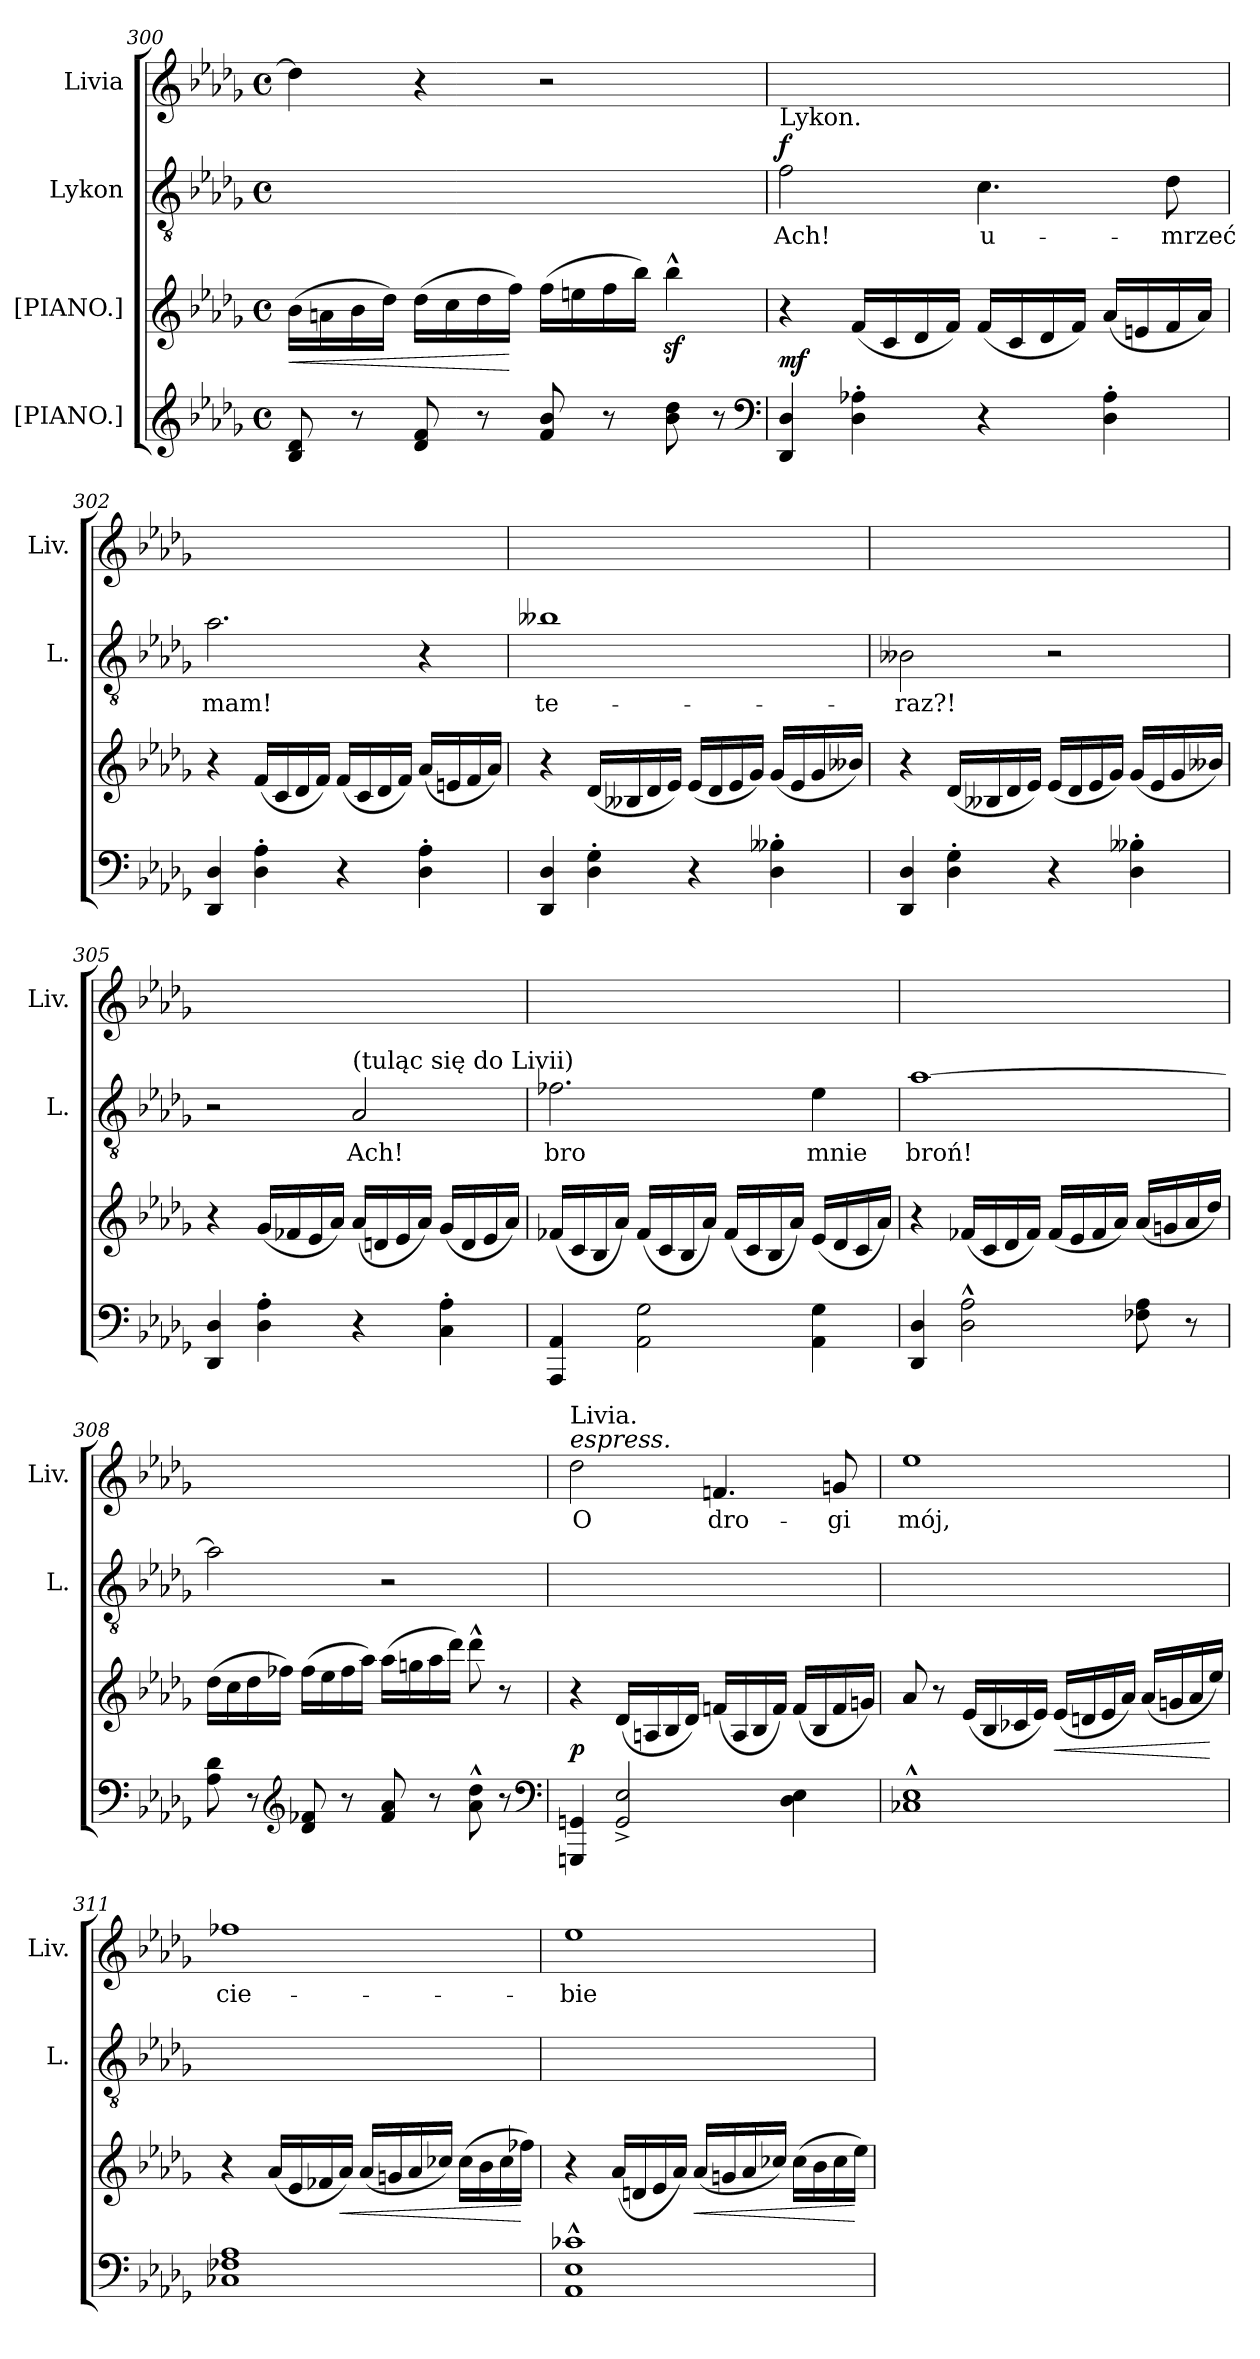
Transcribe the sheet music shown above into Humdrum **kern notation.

**kern	**kern	**dynam	**kern	**text	**dynam	**kern	**text
*part4	*part3	*part3	*part2	*part2	*part2	*part1	*part1
*staff4	*staff3	*staff3	*staff2	*staff2	*staff2	*staff1	*staff1
*I"[PIANO.]	*I"[PIANO.]	*	*I"Lykon	*	*	*I"Livia	*
*	*	*	*I'L.	*	*	*I'Liv.	*
*clefG2	*clefG2	*	*clefGv2	*	*	*clefG2	*
*k[b-e-a-d-g-]	*k[b-e-a-d-g-]	*	*k[b-e-a-d-g-]	*	*	*k[b-e-a-d-g-]	*
*M4/4	*M4/4	*	*M4/4	*	*	*M4/4	*
*met(c)	*met(c)	*	*met(c)	*	*	*met(c)	*
=300	=300	=300	=300	=300	=300	=300	=300
!	!	!LO:HP:b	!	!	!	!	!
8B-/ 8d-/	(16b-\LL	<	1ryy	.	.	4dd-\]	.
.	16an\	.	.	.	.	.	.
8r	16b-\	.	.	.	.	.	.
.	16dd-\JJ)	.	.	.	.	.	.
8d-/ 8f/	(16dd-\LL	.	.	.	.	4r	.
.	16cc\	.	.	.	.	.	.
8r	16dd-\	.	.	.	.	.	.
.	16ff\JJ)	[	.	.	.	.	.
8f/ 8b-/	(16ff\LL	.	.	.	.	2r	.
.	16een\	.	.	.	.	.	.
8r	16ff\	.	.	.	.	.	.
.	16bb-\JJ)	.	.	.	.	.	.
8b-\ 8dd-\	4bb-z^^\	.	.	.	.	.	.
8r	.	.	.	.	.	.	.
*clefF4	*	*	*	*	*	*	*
=301	=301	=301	=301	=301	=301	=301	=301
!	!	!	!LO:TX:a:t=Lykon.	!	!	!	!
!	!	!	!	!	!LO:DY:a	!	!
4DD-/ 4D-/	4r	mf	2f\	Ach!	f	1ryy	.
4D-'\ 4A-X'\	(16f/LL	.	.	.	.	.	.
.	16c/	.	.	.	.	.	.
.	16d-/	.	.	.	.	.	.
.	16f/JJ)	.	.	.	.	.	.
4r	(16f/LL	.	4.c\	u-	.	.	.
.	16c/	.	.	.	.	.	.
.	16d-/	.	.	.	.	.	.
.	16f/JJ)	.	.	.	.	.	.
4D-'\ 4A-'\	(16a-/LL	.	.	.	.	.	.
.	16en/	.	.	.	.	.	.
.	16f/	.	8d-\	-mrzeć	.	.	.
.	16a-/JJ)	.	.	.	.	.	.
=302	=302	=302	=302	=302	=302	=302	=302
4DD-/ 4D-/	4r	.	2.a-\	mam!	.	1ryy	.
4D-'\ 4A-'\	(16f/LL	.	.	.	.	.	.
.	16c/	.	.	.	.	.	.
.	16d-/	.	.	.	.	.	.
.	16f/JJ)	.	.	.	.	.	.
4r	(16f/LL	.	.	.	.	.	.
.	16c/	.	.	.	.	.	.
.	16d-/	.	.	.	.	.	.
.	16f/JJ)	.	.	.	.	.	.
4D-'\ 4A-'\	(16a-/LL	.	4r	.	.	.	.
.	16en/	.	.	.	.	.	.
.	16f/	.	.	.	.	.	.
.	16a-/JJ)	.	.	.	.	.	.
=303	=303	=303	=303	=303	=303	=303	=303
4DD-/ 4D-/	4r	.	1b--X	te-	.	1ryy	.
4D-'\ 4G-'\	(16d-/LL	.	.	.	.	.	.
.	16B--X/	.	.	.	.	.	.
.	16d-/	.	.	.	.	.	.
.	16e-/JJ)	.	.	.	.	.	.
4r	(16e-/LL	.	.	.	.	.	.
.	16d-/	.	.	.	.	.	.
.	16e-/	.	.	.	.	.	.
.	16g-/JJ)	.	.	.	.	.	.
4D-'\ 4B--X'\	(16g-/LL	.	.	.	.	.	.
.	16e-/	.	.	.	.	.	.
.	16g-/	.	.	.	.	.	.
.	16b--X/JJ)	.	.	.	.	.	.
=304	=304	=304	=304	=304	=304	=304	=304
4DD-/ 4D-/	4r	.	2B--X\	-raz?!	.	1ryy	.
4D-'\ 4G-'\	(16d-/LL	.	.	.	.	.	.
.	16B--X/	.	.	.	.	.	.
.	16d-/	.	.	.	.	.	.
.	16e-/JJ)	.	.	.	.	.	.
4r	(16e-/LL	.	2r	.	.	.	.
.	16d-/	.	.	.	.	.	.
.	16e-/	.	.	.	.	.	.
.	16g-/JJ)	.	.	.	.	.	.
4D-'\ 4B--X'\	(16g-/LL	.	.	.	.	.	.
.	16e-/	.	.	.	.	.	.
.	16g-/	.	.	.	.	.	.
.	16b--X/JJ)	.	.	.	.	.	.
=305	=305	=305	=305	=305	=305	=305	=305
4DD-/ 4D-/	4r	.	2r	.	.	1ryy	.
4D-'\ 4A-'\	(16g-/LL	.	.	.	.	.	.
.	16f-X/	.	.	.	.	.	.
.	16e-/	.	.	.	.	.	.
.	16a-/JJ)	.	.	.	.	.	.
!	!	!	!LO:TX:a:t=(tuląc się do Livii)	!	!	!	!
4r	(16a-/LL	.	2A-/	Ach!	.	.	.
.	16dn/	.	.	.	.	.	.
.	16e-/	.	.	.	.	.	.
.	16a-/JJ)	.	.	.	.	.	.
4C'\ 4A-'\	(16g-/LL	.	.	.	.	.	.
.	16d/	.	.	.	.	.	.
.	16e-/	.	.	.	.	.	.
.	16a-/JJ)	.	.	.	.	.	.
=306	=306	=306	=306	=306	=306	=306	=306
4AAA-/ 4AA-/	(16f-X/LL	.	2.f-X\	bro	.	1ryy	.
.	16c/	.	.	.	.	.	.
.	16B-/	.	.	.	.	.	.
.	16a-/JJ)	.	.	.	.	.	.
2AA-\ 2G-\	(16f-/LL	.	.	.	.	.	.
.	16c/	.	.	.	.	.	.
.	16B-/	.	.	.	.	.	.
.	16a-/JJ)	.	.	.	.	.	.
.	(16f-/LL	.	.	.	.	.	.
.	16c/	.	.	.	.	.	.
.	16B-/	.	.	.	.	.	.
.	16a-/JJ)	.	.	.	.	.	.
4AA-\ 4G-\	(16e-/LL	.	4e-\	mnie	.	.	.
.	16d-/	.	.	.	.	.	.
.	16c/	.	.	.	.	.	.
.	16a-/JJ)	.	.	.	.	.	.
=307	=307	=307	=307	=307	=307	=307	=307
4DD-/ 4D-/	4r	.	[1a-	broń!	.	1ryy	.
2D-^^\ 2A-^^\	(16f-X/LL	.	.	.	.	.	.
.	16c/	.	.	.	.	.	.
.	16d-/	.	.	.	.	.	.
.	16f-/JJ)	.	.	.	.	.	.
.	(16f-/LL	.	.	.	.	.	.
.	16e-/	.	.	.	.	.	.
.	16f-/	.	.	.	.	.	.
.	16a-/JJ)	.	.	.	.	.	.
8F-X\ 8A-\	(16a-/LL	.	.	.	.	.	.
.	16gn/	.	.	.	.	.	.
8r	16a-/	.	.	.	.	.	.
.	16dd-/JJ)	.	.	.	.	.	.
=308	=308	=308	=308	=308	=308	=308	=308
8A-\ 8d-\	(16dd-\LL	.	2a-\]	.	.	1ryy	.
.	16cc\	.	.	.	.	.	.
8r	16dd-\	.	.	.	.	.	.
.	16ff-X\JJ)	.	.	.	.	.	.
*clefG2	*	*	*	*	*	*	*
8d-/ 8f-X/	(16ff-\LL	.	.	.	.	.	.
.	16ee-\	.	.	.	.	.	.
8r	16ff-\	.	.	.	.	.	.
.	16aa-\JJ)	.	.	.	.	.	.
8f-/ 8a-/	(16aa-\LL	.	2r	.	.	.	.
.	16ggn\	.	.	.	.	.	.
8r	16aa-\	.	.	.	.	.	.
.	16ddd-\JJ)	.	.	.	.	.	.
8a-^^\ 8dd-^^\	8ddd-^^\	.	.	.	.	.	.
8r	8r	.	.	.	.	.	.
*clefF4	*	*	*	*	*	*	*
=309	=309	=309	=309	=309	=309	=309	=309
!	!	!	!	!	!	!LO:TX:a:i:t=espress.	!
!	!	!	!	!	!	!LO:TX:a:t=Livia.	!
4GGGn/ 4GGn/	4r	p	1ryy	.	.	2dd-\	O
2GG^/ 2E-^/	(16d-/LL	.	.	.	.	.	.
.	16An/	.	.	.	.	.	.
.	16B-/	.	.	.	.	.	.
.	16d-/JJ)	.	.	.	.	.	.
.	(16fn/LL	.	.	.	.	4.fn/	dro-
.	16A/	.	.	.	.	.	.
.	16B-/	.	.	.	.	.	.
.	16f/JJ)	.	.	.	.	.	.
4D-\ 4E-\	(16f/LL	.	.	.	.	.	.
.	16B-/	.	.	.	.	.	.
.	16f/	.	.	.	.	8gn/	-gi
.	16gn/JJ)	.	.	.	.	.	.
=310	=310	=310	=310	=310	=310	=310	=310
1C-X^^ 1E-^^	8a-/	.	1ryy	.	.	1ee-	mój,
.	8r	.	.	.	.	.	.
.	(16e-/LL	.	.	.	.	.	.
.	16B-/	.	.	.	.	.	.
.	16c-X/	.	.	.	.	.	.
.	16e-/JJ)	.	.	.	.	.	.
!	!	!LO:HP:b	!	!	!	!	!
.	(16e-/LL	<	.	.	.	.	.
.	16dn/	.	.	.	.	.	.
.	16e-/	.	.	.	.	.	.
.	16a-/JJ)	.	.	.	.	.	.
.	(16a-/LL	.	.	.	.	.	.
.	16gn/	.	.	.	.	.	.
.	16a-/	.	.	.	.	.	.
.	16ee-/JJ)	[	.	.	.	.	.
=311	=311	=311	=311	=311	=311	=311	=311
1C-X 1F-X 1A-	4r	.	1ryy	.	.	1ff-X	cie-
.	(16a-/LL	.	.	.	.	.	.
.	16e-/	.	.	.	.	.	.
.	16f-X/	.	.	.	.	.	.
!	!	!LO:HP:b	!	!	!	!	!
.	16a-/JJ)	<	.	.	.	.	.
.	(16a-/LL	.	.	.	.	.	.
.	16gn/	.	.	.	.	.	.
.	16a-/	.	.	.	.	.	.
.	16cc-X/JJ)	.	.	.	.	.	.
.	(16cc-\LL	.	.	.	.	.	.
.	16b-\	.	.	.	.	.	.
.	16cc-\	.	.	.	.	.	.
.	16ff-X\JJ)	[	.	.	.	.	.
=312	=312	=312	=312	=312	=312	=312	=312
1AA-^^ 1E-^^ 1c-X^^	4r	.	1ryy	.	.	1ee-	-bie
.	(16a-/LL	.	.	.	.	.	.
.	16dn/	.	.	.	.	.	.
.	16e-/	.	.	.	.	.	.
.	16a-/JJ)	.	.	.	.	.	.
!	!	!LO:HP:b	!	!	!	!	!
.	(16a-/LL	<	.	.	.	.	.
.	16gn/	.	.	.	.	.	.
.	16a-/	.	.	.	.	.	.
.	16cc-X/JJ)	.	.	.	.	.	.
.	(16cc-\LL	.	.	.	.	.	.
.	16b-\	.	.	.	.	.	.
.	16cc-\	.	.	.	.	.	.
.	16ee-\JJ)	[	.	.	.	.	.
=	=	=	=	=	=	=	=
*-	*-	*-	*-	*-	*-	*-	*-
